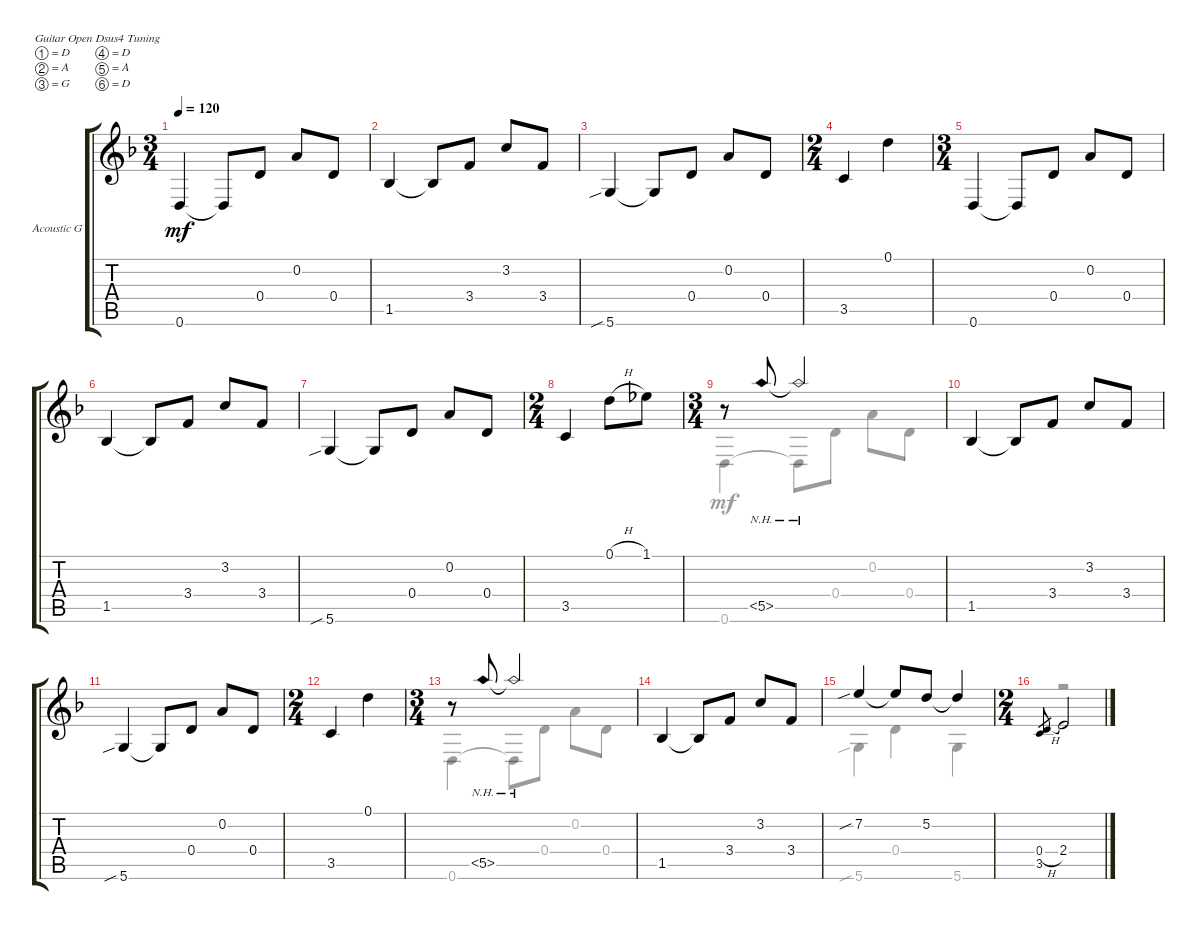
\bracketExtendMode groupsimilarinstruments
\firstSystemTrackNameOrientation horizontal
\otherSystemsTrackNameOrientation horizontal
\track ("Acoustic Guitar" "Acoustic G") {instrument acousticgrandpiano}
\staff {score tabs}
\tuning (D4 A3 G3 D3 A2 D2)
\displaytranspose 12
\voice
\ts (3 4)
\tempo 120
\clef g2
\ks dminor
0.6.4{dy mf instrument acousticgrandpiano} 0.6{t}.8 0.4.8 0.2.8 0.4.8 |
1.5.4 1.5{t}.8 3.4.8 3.2.8 3.4.8 |
5.6{sib}.4 5.6{t}.8 0.4.8 0.2.8 0.4.8 |
\ts (2 4)
3.5.4 0.1.4 |
\ts (3 4)
0.6.4 0.6{t}.8 0.4.8 0.2.8 0.4.8 |
1.5.4 1.5{t}.8 3.4.8 3.2.8 3.4.8 |
5.6{sib}.4 5.6{t}.8 0.4.8 0.2.8 0.4.8 |
\ts (2 4)
3.5.4 0.1{h}.8 1.1.8 |
\ts (3 4)
r.8 5.5{nh}.8 5.5{nh t}.2 |
1.5.4 1.5{t}.8 3.4.8 3.2.8 3.4.8 |
5.6{sib}.4 5.6{t}.8 0.4.8 0.2.8 0.4.8 |
\ts (2 4)
3.5.4 0.1.4 |
\ts (3 4)
r.8 5.5{nh}.8 5.5{nh t}.2 |
1.5.4 1.5{t}.8 3.4.8 3.2.8 3.4.8 |
7.2{sib}.4 7.2{t}.8 5.2.8 5.2{t}.4 |
\ts (2 4)
(0.4{h} 3.5).8{gr} 2.4.2
\voice
\clef g2
\ottava regular
\simile none
\ks dminor
|
|
|
|
|
|
|
|
0.6.4 0.6{t}.8 0.4.8 0.2.8 0.4.8 |
|
|
|
0.6.4 0.6{t}.8 0.4.8 0.2.8 0.4.8 |
|
5.6{sib}.4 0.4.4 5.6.4 |
r.2
